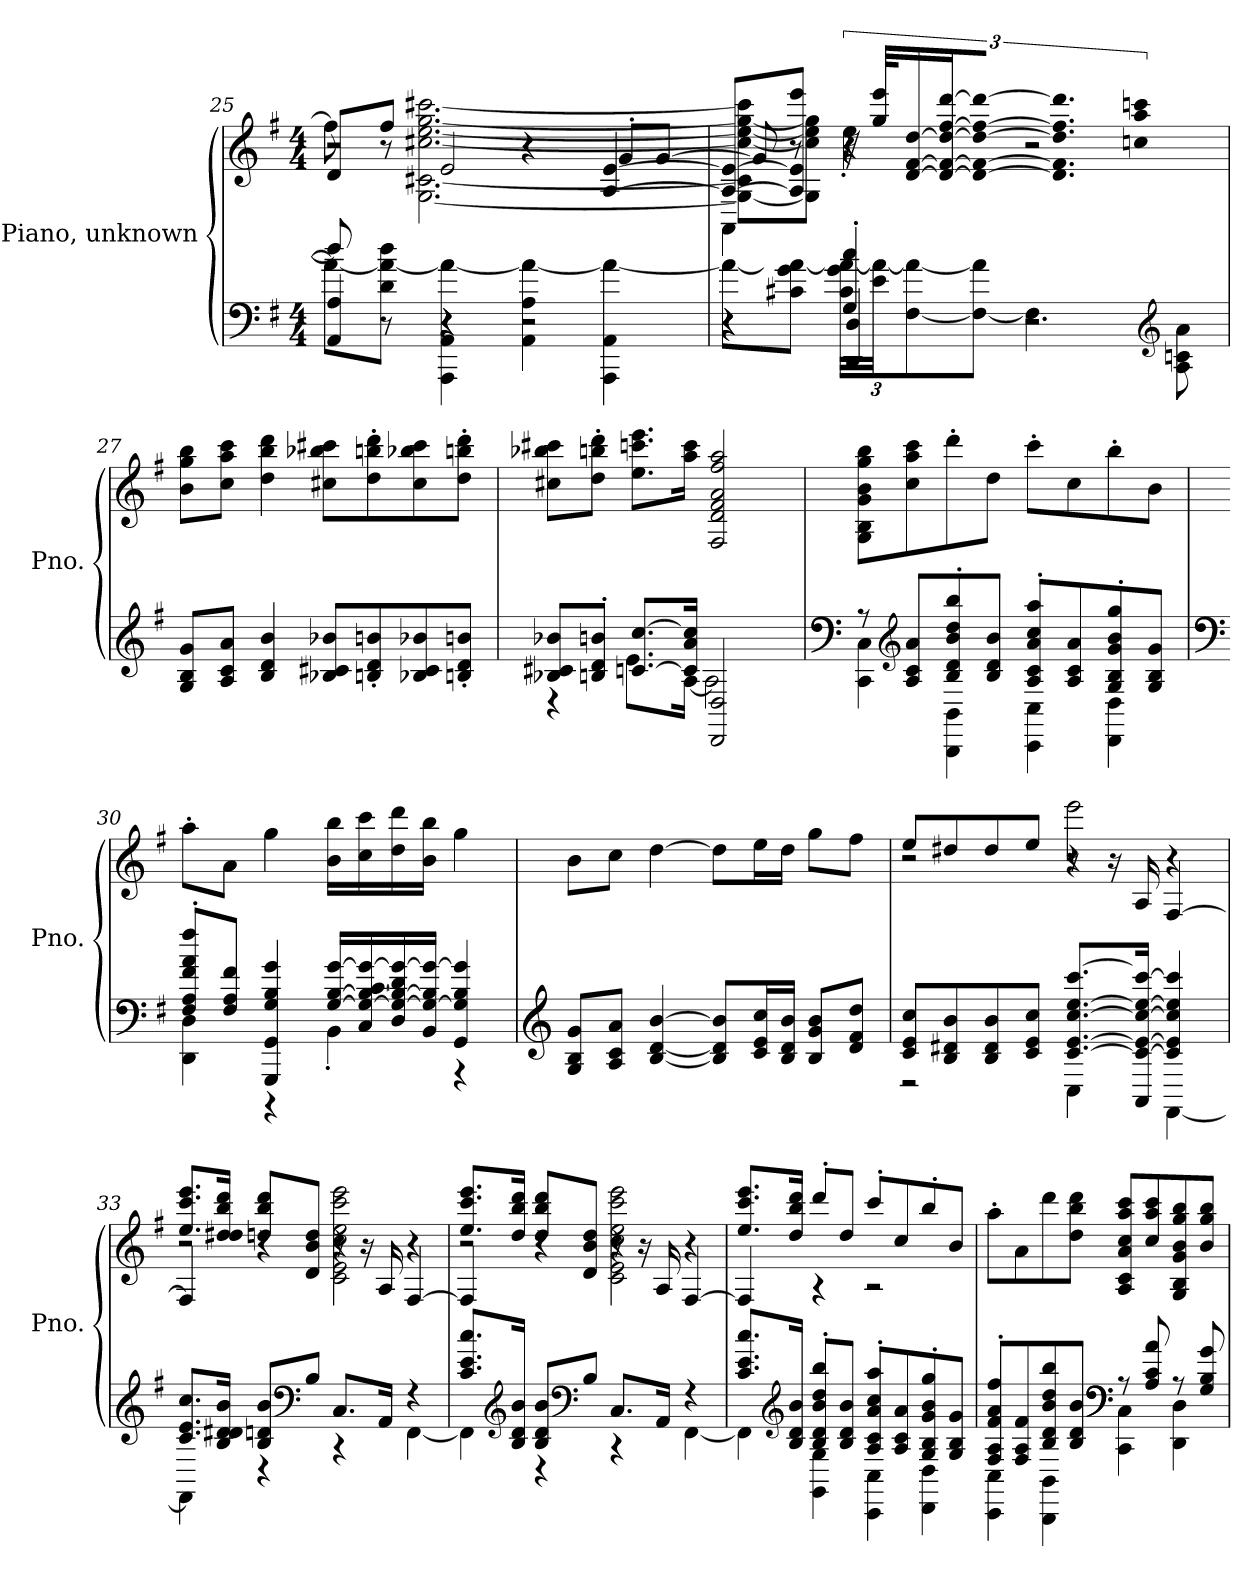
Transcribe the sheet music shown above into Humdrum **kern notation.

**kern	**kern
*part1	*part1
*staff2	*staff1
*I"Piano, unknown	*
*I'Pno.	*
*clefF4	*clefG2
*k[f#]	*k[f#]
*M4/4	*M4/4
=25	=25
*^	*^
*	*^	*	*^
4AA/ 4A/	8a\L_	8dd/]	8d/L	8ff#\]	2r
.	8d\ 8a\_ 8dd\J	8r	8ff#/J	8r	.
4r	4AAA\ 4AA\ 4a\_	4r	2e/	[2.G\ [2.c#X\ [2.cc#X\ [2.ee\ [2.gg\ [2.ccc#X\	.
2r	4AA\ 4A\ 4a\_	2r	.	.	4r
.	4AAA\ 4AA\ 4a\_	.	[4A/ [4e/	.	8g'/L
.	.	.	.	.	[8g/J
!!LO:LB:g=z
=26	=26	=26	=26	=26	=26
*	*	*	*	*	*^
4r	8a\L_	4r	8A/_ 8e/_L	8G\_ 8c#\] 8cc#\_ 8ee\_ 8gg\_ 8ccc#\]L	8g/]	4AA\
.	8c#X\ 8g\ 8a\_J	.	8A/] 8e/] 8eee/J	8G\] 8cc#\] 8ee\] 8gg\]J	8r	.
*	*Xbrackettup	*	*	*	*	*
4G/' 4cc/'	48c#\ 48g\ 48a\_LLL	4DD/ 4D/	48r	4ee'\	4r	4r
.	48e\ 48a\_JJ	.	48gg/ 48eee/KLL	.	.	.
.	[12F#\ 12a\_	.	[24d/ [24f#/ [24dd/	.	.	.
.	.	.	24d/_ 24f#/_ 24dd/_ [24ff#/ [24ddd/J	.	.	.
.	8F#\_ 8a\]J	.	8d/_ 8f#/_ 8dd/_ 8ff#/_ 8ddd/_J	.	.	.
2r	4.F#\]	2r	4.d/] 4.f#/] 4.dd/] 4.ff#/] 4.ddd/]	2r	2r	2r
*clefG2	*	*	*	*	*	*
.	8A\ 8cn\ 8a\	.	8ccn/ 8aa/ 8cccn/	.	.	.
*v	*v	*v	*	*	*	*
*	*v	*v	*v	*v
=27	=27
8G/ 8B/ 8g/L	8b\ 8gg\ 8bb\L
8A/ 8c/ 8a/J	8cc\ 8aa\ 8ccc\J
4B/ 4d/ 4b/	4dd\ 4bb\ 4ddd\
8B-X/ 8c#X/ 8b-X/L	8cc#X\ 8bb-X\ 8ccc#X\L
8Bn/' 8d/' 8bn/'	8dd\' 8bbn\' 8ddd\'
8B-X/ 8c#/ 8b-X/	8cc#\ 8bb-X\ 8ccc#\
8Bn/' 8d/' 8bn/'J	8dd\' 8bbn\' 8ddd\'J
=28	=28
*^	*
8B-X/ 8c#X/ 8b-X/L	4r	8cc#X\ 8bb-X\ 8ccc#X\L
8Bn/' 8d/' 8bn/'J	.	8dd\' 8bbn\' 8ddd\'J
[8.cn/ [8.cc/L	8.e\L	8.ee\ 8.cccn\ 8.eee\L
16c/] 16a/ 16cc/]Jk	[16A\Jk	16aa\ 16ccc\Jk
2DD/ 2D/	2A\]	2F#/ 2d/ 2f#/ 2a/ 2ff#/ 2aa/
!!LO:LB:g=z
=29	=29	=29
*clefF4	*	*
8r	4CC\ 4C\	8G\ 8B\ 8g\ 8b\ 8gg\ 8bb\L
*clefG2	*	*
8A/ 8c/ 8a/L	.	8cc\ 8aa\ 8ccc\
8B/' 8d/' 8b/' 8dd/' 8bb/'	4BBB\ 4BB\	8ddd'\
8B/ 8d/ 8b/J	.	8dd\J
8A/' 8c/' 8a/' 8cc/' 8aa/'L	4CC\ 4C\	8ccc'\L
8A/ 8c/ 8a/	.	8cc\
8G/' 8B/' 8g/' 8b/' 8gg/'	4DD\ 4D\	8bb'\
8G/ 8B/ 8g/J	.	8b\J
=30	=30	=30
*clefF4	*	*
8F#/' 8A/' 8f#/' 8a/' 8ff#/'L	4DD\ 4D\	8aa'\L
8F#/ 8A/ 8f#/J	.	8a\J
4GGG/ 4GG/ 4G/ 4B/ 4g/	4r	4gg\
[16G/ [16B/ [16g/LL	4BB'\	16b\ 16bb\LL
16C/ 16G/_ 16B/_ 16c/ 16g/_	.	16cc\ 16ccc\
16D/ 16G/_ 16B/_ 16d/ 16g/_	.	16dd\ 16ddd\
16BB/ 16G/_ 16B/] 16g/_JJ	.	16b\ 16bb\JJ
4GG/ 4G/] 4B/ 4g/]	4r	4gg\
*v	*v	*
=31	=31
*clefG2	*
8G/ 8B/ 8g/L	8b\L
8A/ 8c/ 8a/J	8cc\J
[4B/ [4d/ [4b/	[4dd\
8B/] 8d/] 8b/]L	8dd\L]
16c/ 16e/ 16cc/L	16ee\L
16B/ 16d/ 16b/JJ	16dd\JJ
8B/ 8g/ 8b/L	8gg\L
8d/ 8f#/ 8dd/J	8ff#\J
!!LO:LB:g=z
=32	=32
*^	*^
*	*	*	*^
8c/ 8e/ 8cc/L	2r	8ee/L	2r	2r
8B/ 8d#X/ 8b/	.	8dd#X/	.	.
8B/ 8d#/ 8b/	.	8dd#/	.	.
8c/ 8e/ 8cc/J	.	8ee/J	.	.
[8.c/ [8.e/ [8.cc/ [8.ee/ [8.ccc/L	4C\	8r	2eee\	4r
.	.	16r	.	.
16AA/ 16c/_ 16e/_ 16cc/_ 16ee/_ 16ccc/_Jk	.	16A/	.	.
4c/] 4e/] 4cc/] 4ee/] 4ccc/]	[4FF#\	4r	.	[4F#/
=33	=33	=33	=33	=33
8.c/ 8.e/ 8.cc/L	4FF#\]	8.ee/ 8.ccc/ 8.eee/L	2r	4F#/]
16B/ 16d/ 16d#X/ 16b/Jk	.	16dd/ 16dd#X/ 16bb/ 16ddd/Jk	.	.
8B/ 8dn/ 8b/L	4r	8ddn/ 8bb/ 8ddd/L	.	4r
*clefF4	*	*	*	*
8B/J	.	8d/ 8b/ 8dd/J	.	.
8.C/L	4r	8r	2c\ 2e\ 2cc\ 2ee\ 2ccc\ 2eee\	4r
.	.	16r	.	.
16AA/Jk	.	16A/	.	.
4r	[4FF#\	4r	.	[4F#/
=34	=34	=34	=34	=34
8.c/ 8.e/ 8.cc/L	4FF#\]	8.ee/ 8.ccc/ 8.eee/L	2r	4F#/]
*clefG2	*	*	*	*
16B/ 16d/ 16b/Jk	.	16dd/ 16bb/ 16ddd/Jk	.	.
8B/ 8d/ 8b/L	4r	8dd/ 8bb/ 8ddd/L	.	4r
*clefF4	*	*	*	*
8B/J	.	8d/ 8b/ 8dd/J	.	.
8.C/L	4r	8r	2c\ 2e\ 2cc\ 2ee\ 2ccc\ 2eee\	4r
.	.	16r	.	.
16AA/Jk	.	16A/	.	.
4r	[4FF#\	4r	.	[4F#/
*	*	*	*v	*v
!!LO:LB:g=z
=35	=35	=35	=35
8.c/ 8.e/ 8.cc/L	4FF#\]	8.ee/ 8.ccc/ 8.eee/L	4F#/]
*clefG2	*	*	*
16B/ 16d/ 16b/Jk	.	16dd/ 16bb/ 16ddd/Jk	.
8B/' 8d/' 8b/' 8dd/' 8bb/'L	4GG\ 4G\	8ddd'/L	4r
8B/ 8d/ 8b/J	.	8dd/J	.
8A/' 8c/' 8a/' 8cc/' 8aa/'L	4CC\ 4C\	8ccc'/L	2r
8A/ 8c/ 8a/	.	8cc/	.
8G/' 8B/' 8g/' 8b/' 8gg/'	4DD\ 4D\	8bb'/	.
8G/ 8B/ 8g/J	.	8b/J	.
*	*	*v	*v
=36	=36	=36
8F#/' 8A/' 8f#/' 8a/' 8ff#/'L	4CC\ 4C\	8aa'\L
8F#/ 8A/ 8f#/	.	8a\
8B/ 8d/ 8b/ 8dd/ 8bb/	4BBB\ 4BB\	8ddd\
8B/ 8d/ 8b/J	.	8dd\ 8bb\ 8ddd\J
*clefF4	*	*
8r	4CC\ 4C\	8A/ 8c/ 8a/ 8cc/ 8aa/ 8ccc/L
8A/ 8c/ 8a/	.	8cc/ 8aa/ 8ccc/
8r	4DD\ 4D\	8G/ 8B/ 8g/ 8b/ 8gg/ 8bb/
8G/ 8B/ 8g/	.	8b/ 8gg/ 8bb/J
*v	*v	*
=	=
*-	*-
